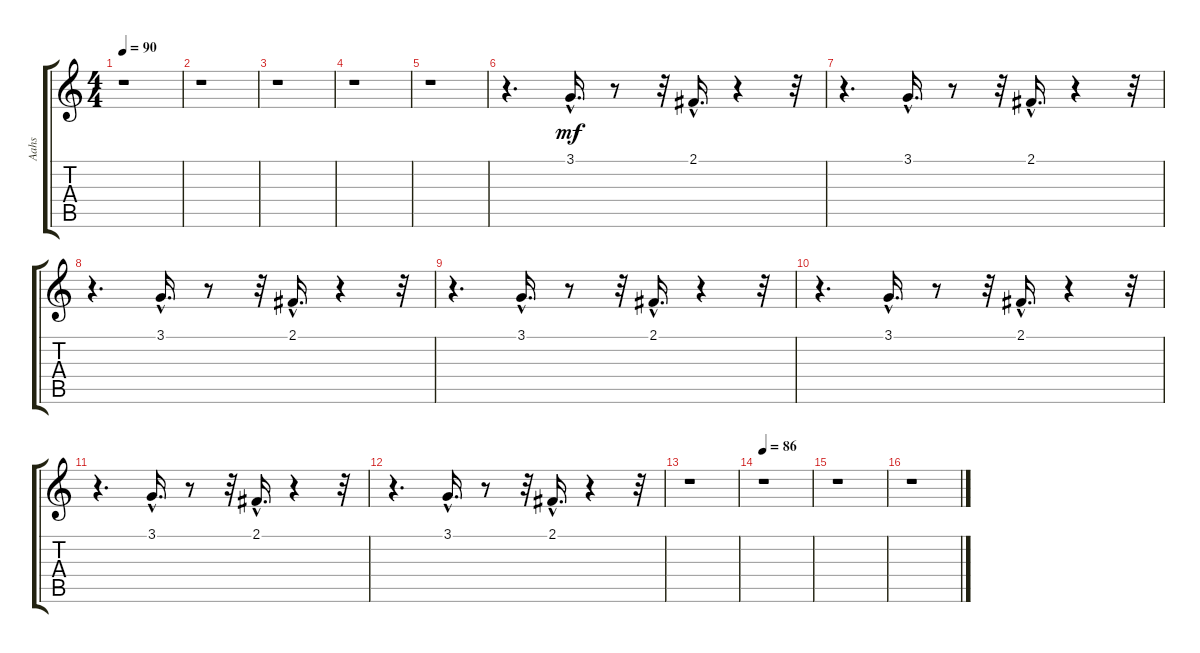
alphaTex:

\track ("Aahs" "Aahs") {instrument choiraahs}
\staff {score tabs}
\tuning (E4 B3 G3 D3 A2 E2) {hide}
\ts (4 4)
\tempo 90
\clef g2
\ks c
r.1{dy mf} |
r.1 |
r.1 |
r.1 |
r.1 |
r.4{d} 3.1{hac}.16{d} r.8 r.32 2.1{hac}.16{d} r.4 r.32 |
r.4{d} 3.1{hac}.16{d} r.8 r.32 2.1{hac}.16{d} r.4 r.32 |
r.4{d} 3.1{hac}.16{d} r.8 r.32 2.1{hac}.16{d} r.4 r.32 |
r.4{d} 3.1{hac}.16{d} r.8 r.32 2.1{hac}.16{d} r.4 r.32 |
r.4{d} 3.1{hac}.16{d} r.8 r.32 2.1{hac}.16{d} r.4 r.32 |
r.4{d} 3.1{hac}.16{d} r.8 r.32 2.1{hac}.16{d} r.4 r.32 |
r.4{d} 3.1{hac}.16{d} r.8 r.32 2.1{hac}.16{d} r.4 r.32 |
r.1 |
\tempo 86
r.1 |
r.1 |
r.1
